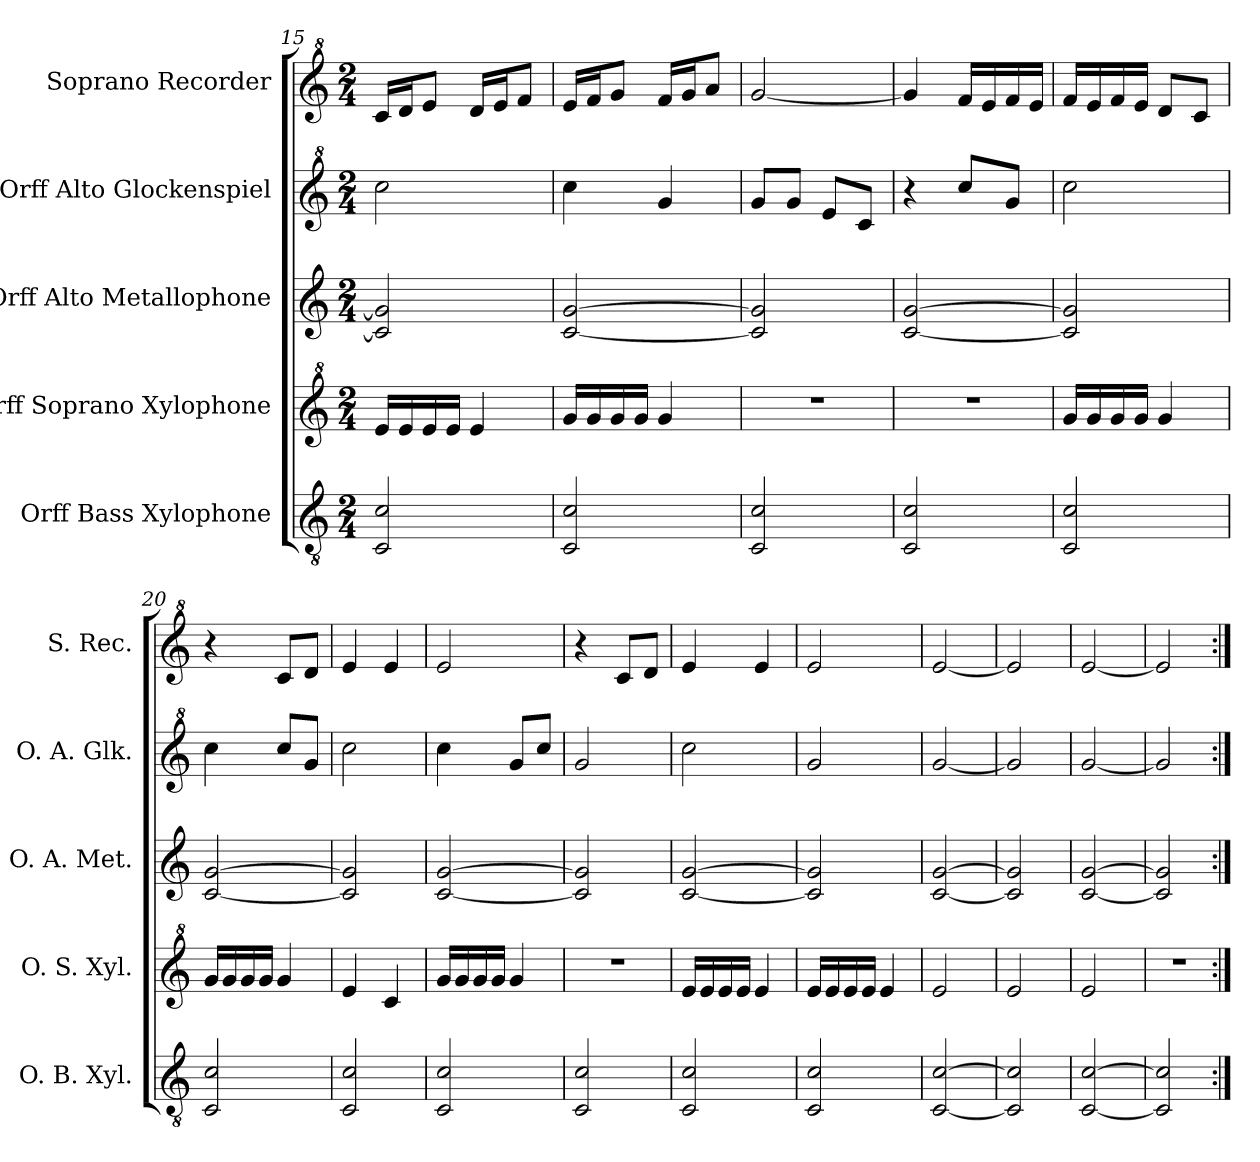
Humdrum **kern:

**kern	**kern	**kern	**kern	**kern
*part5	*part4	*part3	*part2	*part1
*staff5	*staff4	*staff3	*staff2	*staff1
*I"Orff Bass Xylophone	*I"Orff Soprano Xylophone	*I"Orff Alto Metallophone	*I"Orff Alto Glockenspiel	*I"Soprano Recorder
*I'O. B. Xyl.	*I'O. S. Xyl.	*I'O. A. Met.	*I'O. A. Glk.	*I'S. Rec.
*clefGv2	*clefG^2	*clefG2	*clefG^2	*clefG^2
*k[]	*k[]	*k[]	*k[]	*k[]
*C:	*C:	*C:	*C:	*C:
*M2/4	*M2/4	*M2/4	*M2/4	*M2/4
=15	=15	=15	=15	=15
2C/ 2c/	16ee/LL	2c/] 2g/]	2ccc\	16cc/LL
.	16ee/	.	.	16dd/J
.	16ee/	.	.	8ee/J
.	16ee/JJ	.	.	.
.	4ee/	.	.	16dd/LL
.	.	.	.	16ee/J
.	.	.	.	8ff/J
=16	=16	=16	=16	=16
2C/ 2c/	16gg/LL	[2c/ [2g/	4ccc\	16ee/LL
.	16gg/	.	.	16ff/J
.	16gg/	.	.	8gg/J
.	16gg/JJ	.	.	.
.	4gg/	.	4gg/	16ff/LL
.	.	.	.	16gg/J
.	.	.	.	8aa/J
=17	=17	=17	=17	=17
2C/ 2c/	2r	2c/] 2g/]	8gg/L	[2gg/
.	.	.	8gg/J	.
.	.	.	8ee/L	.
.	.	.	8cc/J	.
=18	=18	=18	=18	=18
2C/ 2c/	2r	[2c/ [2g/	4r	4gg/]
.	.	.	8ccc/L	16ff/LL
.	.	.	.	16ee/
.	.	.	8gg/J	16ff/
.	.	.	.	16ee/JJ
=19	=19	=19	=19	=19
2C/ 2c/	16gg/LL	2c/] 2g/]	2ccc\	16ff/LL
.	16gg/	.	.	16ee/
.	16gg/	.	.	16ff/
.	16gg/JJ	.	.	16ee/JJ
.	4gg/	.	.	8dd/L
.	.	.	.	8cc/J
=20	=20	=20	=20	=20
2C/ 2c/	16gg/LL	[2c/ [2g/	4ccc\	4r
.	16gg/	.	.	.
.	16gg/	.	.	.
.	16gg/JJ	.	.	.
.	4gg/	.	8ccc/L	8cc/L
.	.	.	8gg/J	8dd/J
=21	=21	=21	=21	=21
2C/ 2c/	4ee/	2c/] 2g/]	2ccc\	4ee/
.	4cc/	.	.	4ee/
=22	=22	=22	=22	=22
2C/ 2c/	16gg/LL	[2c/ [2g/	4ccc\	2ee/
.	16gg/	.	.	.
.	16gg/	.	.	.
.	16gg/JJ	.	.	.
.	4gg/	.	8gg/L	.
.	.	.	8ccc/J	.
=23	=23	=23	=23	=23
2C/ 2c/	2r	2c/] 2g/]	2gg/	4r
.	.	.	.	8cc/L
.	.	.	.	8dd/J
=24	=24	=24	=24	=24
2C/ 2c/	16ee/LL	[2c/ [2g/	2ccc\	4ee/
.	16ee/	.	.	.
.	16ee/	.	.	.
.	16ee/JJ	.	.	.
.	4ee/	.	.	4ee/
=25	=25	=25	=25	=25
2C/ 2c/	16ee/LL	2c/] 2g/]	2gg/	2ee/
.	16ee/	.	.	.
.	16ee/	.	.	.
.	16ee/JJ	.	.	.
.	4ee/	.	.	.
=26	=26	=26	=26	=26
[2C/ [2c/	2ee/	[2c/ [2g/	[2gg/	[2ee/
=27	=27	=27	=27	=27
2C/] 2c/]	2ee/	2c/] 2g/]	2gg/]	2ee/]
=28	=28	=28	=28	=28
[2C/ [2c/	2ee/	[2c/ [2g/	[2gg/	[2ee/
=29	=29	=29	=29	=29
2C/] 2c/]	2r	2c/] 2g/]	2gg/]	2ee/]
=:|!	=:|!	=:|!	=:|!	=:|!
*-	*-	*-	*-	*-
